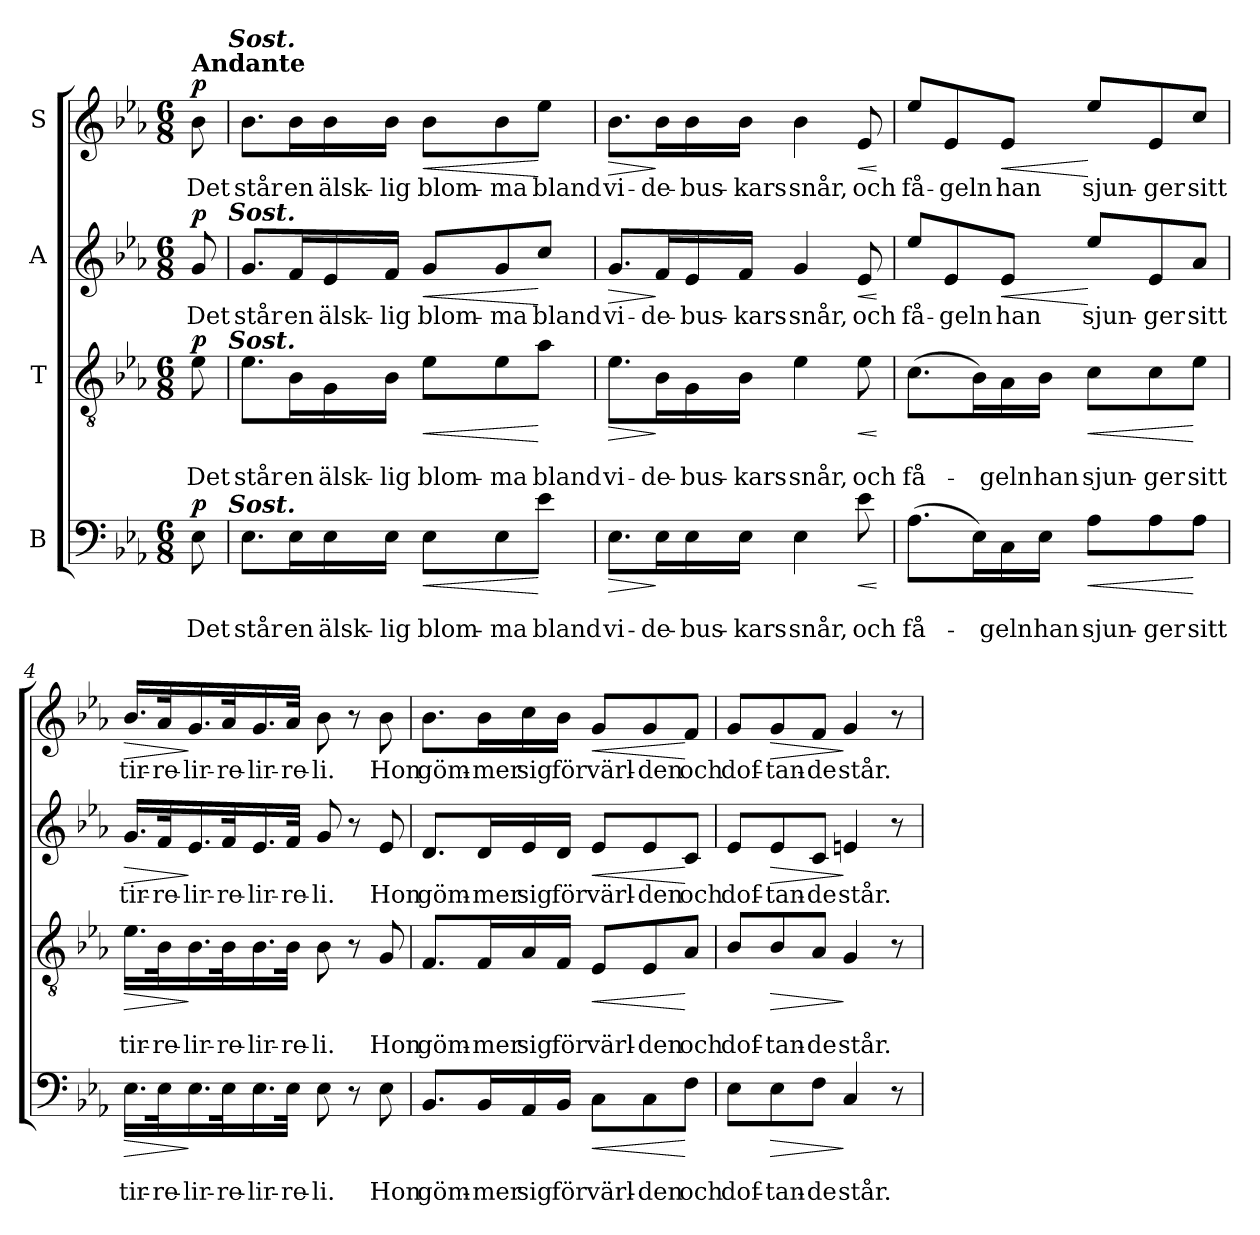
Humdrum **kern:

**kern	**text	**text	**dynam	**kern	**text	**text	**dynam	**kern	**text	**dynam	**kern	**text	**dynam
*part4	*part4	*part4	*part4	*part3	*part3	*part3	*part3	*part2	*part2	*part2	*part1	*part1	*part1
*staff4	*staff4	*staff4	*staff4	*staff3	*staff3	*staff3	*staff3	*staff2	*staff2	*staff2	*staff1	*staff1	*staff1
*I"B	*	*	*	*I"T	*	*	*	*I"A	*	*	*I"S	*	*
*clefF4	*	*	*	*clefGv2	*	*	*	*clefG2	*	*	*clefG2	*	*
*k[b-e-a-]	*	*	*	*k[b-e-a-]	*	*	*	*k[b-e-a-]	*	*	*k[b-e-a-]	*	*
*E-:	*	*	*	*E-:	*	*	*	*E-:	*	*	*E-:	*	*
*M6/8	*	*	*	*M6/8	*	*	*	*M6/8	*	*	*M6/8	*	*
*MM63	*	*	*	*MM63	*	*	*	*MM63	*	*	*MM63	*	*
=	=	=	=	=	=	=	=	=	=	=	=	=	=
!	!	!	!	!	!	!	!	!	!	!	!LO:TX:a:B:t=Andante	!	!
!	!	!LO:LY:b	!LO:DY:a	!	!	!LO:LY:b	!LO:DY:a	!	!LO:LY:b	!LO:DY:a	!	!LO:LY:b	!LO:DY:a
8E-\	.	Det	p	8e-\	.	Det	p	8g/	Det	p	8b-\	Det	p
!	!	!	!	!	!	!	!	!	!	!	!LO:TX:a:Bi:t=Sost.	!	!
!	!	!	!	!	!	!	!	!LO:TX:a:Bi:t=Sost.	!	!	!	!	!
!	!	!	!	!LO:TX:a:Bi:t=Sost.	!	!	!	!	!	!	!	!	!
!LO:TX:a:Bi:t=Sost.	!	!	!	!	!	!	!	!	!	!	!	!	!
=1	=1	=1	=1	=1	=1	=1	=1	=1	=1	=1	=1	=1	=1
!	!	!LO:LY:b	!	!	!	!LO:LY:b	!	!	!LO:LY:b	!	!	!LO:LY:b	!
8.E-\L	.	står	.	8.e-\L	.	står	.	8.g/L	står	.	8.b-\L	står	.
!	!	!LO:LY:b	!	!	!	!LO:LY:b	!	!	!LO:LY:b	!	!	!LO:LY:b	!
16E-\L	.	en	.	16B-\L	.	en	.	16f/L	en	.	16b-\L	en	.
!	!	!LO:LY:b	!	!	!	!LO:LY:b	!	!	!LO:LY:b	!	!	!LO:LY:b	!
16E-\	.	älsk-	.	16G\	.	älsk-	.	16e-/	älsk-	.	16b-\	älsk-	.
!	!	!LO:LY:b	!	!	!	!LO:LY:b	!	!	!LO:LY:b	!	!	!LO:LY:b	!
16E-\JJ	.	-lig	.	16B-\JJ	.	-lig	.	16f/JJ	-lig	.	16b-\JJ	-lig	.
!	!	!LO:LY:b	!LO:HP:b	!	!	!LO:LY:b	!LO:HP:b	!	!LO:LY:b	!LO:HP:b	!	!LO:LY:b	!LO:HP:b
8E-\L	.	blom-	<	8e-\L	.	blom-	<	8g/L	blom-	<	8b-\L	blom-	<
!	!	!LO:LY:b	!	!	!	!LO:LY:b	!	!	!LO:LY:b	!	!	!LO:LY:b	!
8E-\	.	-ma	.	8e-\	.	-ma	.	8g/	-ma	.	8b-\	-ma	.
!	!	!LO:LY:b	!	!	!	!LO:LY:b	!	!	!LO:LY:b	!	!	!LO:LY:b	!
8e-\J	.	bland	[	8a-\J	.	bland	[	8cc/J	bland	[	8ee-\J	bland	[
=2	=2	=2	=2	=2	=2	=2	=2	=2	=2	=2	=2	=2	=2
!	!	!LO:LY:b	!LO:HP:b	!	!	!LO:LY:b	!LO:HP:b	!	!LO:LY:b	!LO:HP:b	!	!LO:LY:b	!LO:HP:b
8.E-\L	.	vi-	>	8.e-\L	.	vi-	>	8.g/L	vi-	>	8.b-\L	vi-	>
!	!	!LO:LY:b	!	!	!	!LO:LY:b	!	!	!LO:LY:b	!	!	!LO:LY:b	!
16E-\L	.	-de-	]	16B-\L	.	-de-	]	16f/L	-de-	]	16b-\L	-de-	]
!	!	!LO:LY:b	!	!	!	!LO:LY:b	!	!	!LO:LY:b	!	!	!LO:LY:b	!
16E-\	.	-bus-	.	16G\	.	-bus-	.	16e-/	-bus-	.	16b-\	-bus-	.
!	!	!LO:LY:b	!	!	!	!LO:LY:b	!	!	!LO:LY:b	!	!	!LO:LY:b	!
16E-\JJ	.	-kars	.	16B-\JJ	.	-kars	.	16f/JJ	-kars	.	16b-\JJ	-kars	.
!	!	!LO:LY:b	!	!	!	!LO:LY:b	!	!	!LO:LY:b	!	!	!LO:LY:b	!
4E-\	.	snår,	.	4e-\	.	snår,	.	4g/	snår,	.	4b-\	snår,	.
!	!	!LO:LY:b	!LO:HP:b	!	!	!LO:LY:b	!LO:HP:b	!	!LO:LY:b	!LO:HP:b	!	!LO:LY:b	!LO:HP:b
8e-\	.	och	<	8e-\	.	och	<	8e-/	och	<	8e-/	och	<
.	.	.	[	.	.	.	[	.	.	[	.	.	[
=3	=3	=3	=3	=3	=3	=3	=3	=3	=3	=3	=3	=3	=3
!	!	!LO:LY:b	!	!	!	!LO:LY:b	!	!	!LO:LY:b	!	!	!LO:LY:b	!
(>8.A-\L	.	få-	.	(>8.c\L	.	få-	.	8ee-/L	få-	.	8ee-/L	få-	.
!	!	!	!	!	!	!	!	!	!LO:LY:b	!	!	!LO:LY:b	!
.	.	.	.	.	.	.	.	8e-/	-geln	.	8e-/	-geln	.
16E-\L)	.	.	.	16B-\L)	.	.	.	.	.	.	.	.	.
!	!	!LO:LY:b	!	!	!	!LO:LY:b	!	!	!LO:LY:b	!LO:HP:b	!	!LO:LY:b	!LO:HP:b
16C\	.	-geln	.	16A-\	.	-geln	.	8e-/J	han	<	8e-/J	han	<
!	!	!LO:LY:b	!	!	!	!LO:LY:b	!	!	!	!	!	!	!
16E-\JJ	.	han	.	16B-\JJ	.	han	.	.	.	.	.	.	.
!	!	!LO:LY:b	!LO:HP:b	!	!	!LO:LY:b	!LO:HP:b	!	!LO:LY:b	!	!	!LO:LY:b	!
8A-\L	.	sjun-	<	8c\L	.	sjun-	<	8ee-/L	sjun-	[	8ee-/L	sjun-	[
!	!	!LO:LY:b	!	!	!	!LO:LY:b	!	!	!LO:LY:b	!	!	!LO:LY:b	!
8A-\	.	-ger	.	8c\	.	-ger	.	8e-/	-ger	.	8e-/	-ger	.
!	!	!LO:LY:b	!	!	!	!LO:LY:b	!	!	!LO:LY:b	!	!	!LO:LY:b	!
8A-\J	.	sitt	[	8e-\J	.	sitt	[	8a-/J	sitt	.	8cc/J	sitt	.
!!LO:LB:g=z
=4	=4	=4	=4	=4	=4	=4	=4	=4	=4	=4	=4	=4	=4
!	!	!LO:LY:b	!LO:HP:b	!	!	!LO:LY:b	!LO:HP:b	!	!LO:LY:b	!LO:HP:b	!	!LO:LY:b	!LO:HP:b
16.E-\LL	.	tir-	>	16.e-\LL	.	tir-	>	16.g/LL	tir-	>	16.b-/LL	tir-	>
!	!	!LO:LY:b	!	!	!	!LO:LY:b	!	!	!LO:LY:b	!	!	!LO:LY:b	!
32E-\k	.	-re-	.	32B-\k	.	-re-	.	32f/k	-re-	.	32a-/k	-re-	.
!	!	!LO:LY:b	!	!	!	!LO:LY:b	!	!	!LO:LY:b	!	!	!LO:LY:b	!
16.E-\	.	-lir-	]	16.B-\	.	-lir-	]	16.e-/	-lir-	]	16.g/	-lir-	]
!	!	!LO:LY:b	!	!	!	!LO:LY:b	!	!	!LO:LY:b	!	!	!LO:LY:b	!
32E-\k	.	-re-	.	32B-\k	.	-re-	.	32f/k	-re-	.	32a-/k	-re-	.
!	!	!LO:LY:b	!	!	!	!LO:LY:b	!	!	!LO:LY:b	!	!	!LO:LY:b	!
16.E-\	.	-lir-	.	16.B-\	.	-lir-	.	16.e-/	-lir-	.	16.g/	-lir-	.
!	!	!LO:LY:b	!	!	!	!LO:LY:b	!	!	!LO:LY:b	!	!	!LO:LY:b	!
32E-\JJk	.	-re-	.	32B-\JJk	.	-re-	.	32f/JJk	-re-	.	32a-/JJk	-re-	.
!	!	!LO:LY:b	!	!	!	!LO:LY:b	!	!	!LO:LY:b	!	!	!LO:LY:b	!
8E-\	.	-li.	.	8B-\	.	-li.	.	8g/	-li.	.	8b-\	-li.	.
8r	.	.	.	8r	.	.	.	8r	.	.	8r	.	.
!	!	!LO:LY:b	!	!	!	!LO:LY:b	!	!	!LO:LY:b	!	!	!LO:LY:b	!
8E-\	.	Hon	.	8G/	.	Hon	.	8e-/	Hon	.	8b-\	Hon	.
=5	=5	=5	=5	=5	=5	=5	=5	=5	=5	=5	=5	=5	=5
!	!	!LO:LY:b	!	!	!	!LO:LY:b	!	!	!LO:LY:b	!	!	!LO:LY:b	!
8.BB-/L	.	göm-	.	8.F/L	.	göm-	.	8.d/L	göm-	.	8.b-\L	göm-	.
!	!	!LO:LY:b	!	!	!	!LO:LY:b	!	!	!LO:LY:b	!	!	!LO:LY:b	!
16BB-/L	.	-mer	.	16F/L	.	-mer	.	16d/L	-mer	.	16b-\L	-mer	.
!	!	!LO:LY:b	!	!	!	!LO:LY:b	!	!	!LO:LY:b	!	!	!LO:LY:b	!
16AA-/	.	sig	.	16A-/	.	sig	.	16e-/	sig	.	16cc\	sig	.
!	!	!LO:LY:b	!	!	!	!LO:LY:b	!	!	!LO:LY:b	!	!	!LO:LY:b	!
16BB-/JJ	.	för	.	16F/JJ	.	för	.	16d/JJ	för	.	16b-\JJ	för	.
!	!	!LO:LY:b	!LO:HP:b	!	!	!LO:LY:b	!LO:HP:b	!	!LO:LY:b	!LO:HP:b	!	!LO:LY:b	!LO:HP:b
8C\L	.	värl-	<	8E-/L	.	värl-	<	8e-/L	värl-	<	8g/L	värl-	<
!	!	!LO:LY:b	!	!	!	!LO:LY:b	!	!	!LO:LY:b	!	!	!LO:LY:b	!
8C\	.	-den	.	8E-/	.	-den	.	8e-/	-den	.	8g/	-den	.
!	!	!LO:LY:b	!	!	!	!LO:LY:b	!	!	!LO:LY:b	!	!	!LO:LY:b	!
8F\J	.	och	[	8A-/J	.	och	[	8c/J	och	[	8f/J	och	[
=6	=6	=6	=6	=6	=6	=6	=6	=6	=6	=6	=6	=6	=6
!	!	!LO:LY:b	!	!	!	!LO:LY:b	!	!	!LO:LY:b	!	!	!LO:LY:b	!
8E-\L	.	dof-	.	8B-/L	.	dof-	.	8e-/L	dof-	.	8g/L	dof-	.
!	!	!LO:LY:b	!LO:HP:b	!	!	!LO:LY:b	!LO:HP:b	!	!LO:LY:b	!LO:HP:b	!	!LO:LY:b	!LO:HP:b
8E-\	.	-tan-	>	8B-/	.	-tan-	>	8e-/	-tan-	>	8g/	-tan-	>
!	!	!LO:LY:b	!	!	!	!LO:LY:b	!	!	!LO:LY:b	!	!	!LO:LY:b	!
8F\J	.	-de	.	8A-/J	.	-de	.	8c/J	-de	.	8f/J	-de	.
!	!	!LO:LY:b	!	!	!	!LO:LY:b	!	!	!LO:LY:b	!	!	!LO:LY:b	!
4C/	.	står.	]	4G/	.	står.	]	4en/	står.	]	4g/	står.	]
8r	.	.	.	8r	.	.	.	8r	.	.	8r	.	.
=	=	=	=	=	=	=	=	=	=	=	=	=	=
*-	*-	*-	*-	*-	*-	*-	*-	*-	*-	*-	*-	*-	*-
